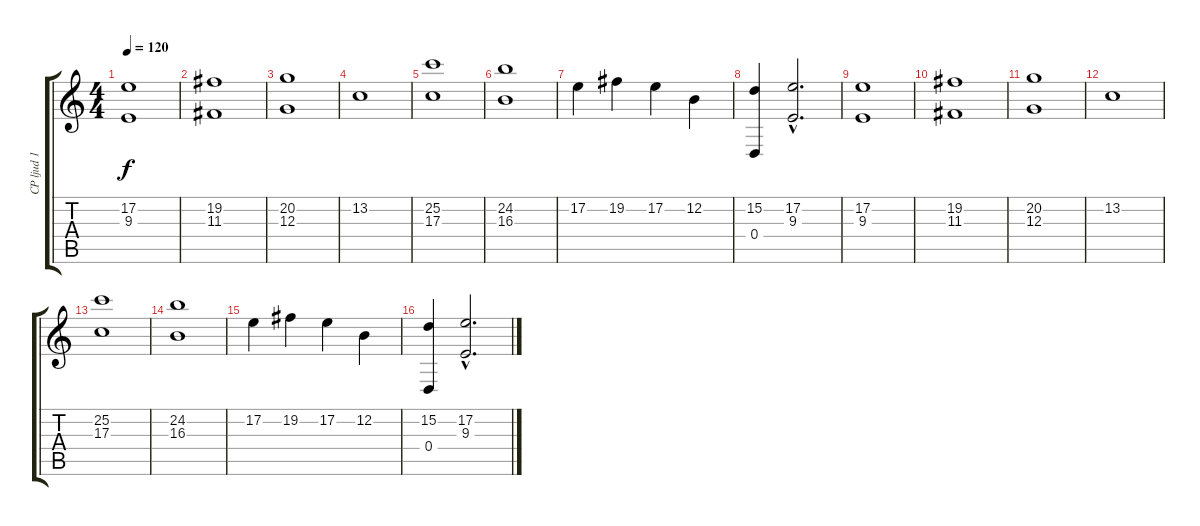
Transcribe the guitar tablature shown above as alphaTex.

\track ("CP ljud 1" "CP ljud 1") {instrument voiceoohs}
\staff {score tabs}
\tuning (E4 B3 G3 D3 A2 E2) {hide}
\ts (4 4)
\tempo 120
\clef g2
\ks c
(17.2 9.3).1{dy f} |
(19.2 11.3).1 |
(20.2 12.3).1 |
13.2.1 |
(25.2 17.3).1 |
(24.2 16.3).1 |
17.2.4 19.2.4 17.2.4 12.2.4 |
(15.2 0.4).4 (17.2{hac} 9.3{hac}).2{d} |
(17.2 9.3).1 |
(19.2 11.3).1 |
(20.2 12.3).1 |
13.2.1 |
(25.2 17.3).1 |
(24.2 16.3).1 |
17.2.4 19.2.4 17.2.4 12.2.4 |
(15.2 0.4).4 (17.2{hac} 9.3{hac}).2{d}
